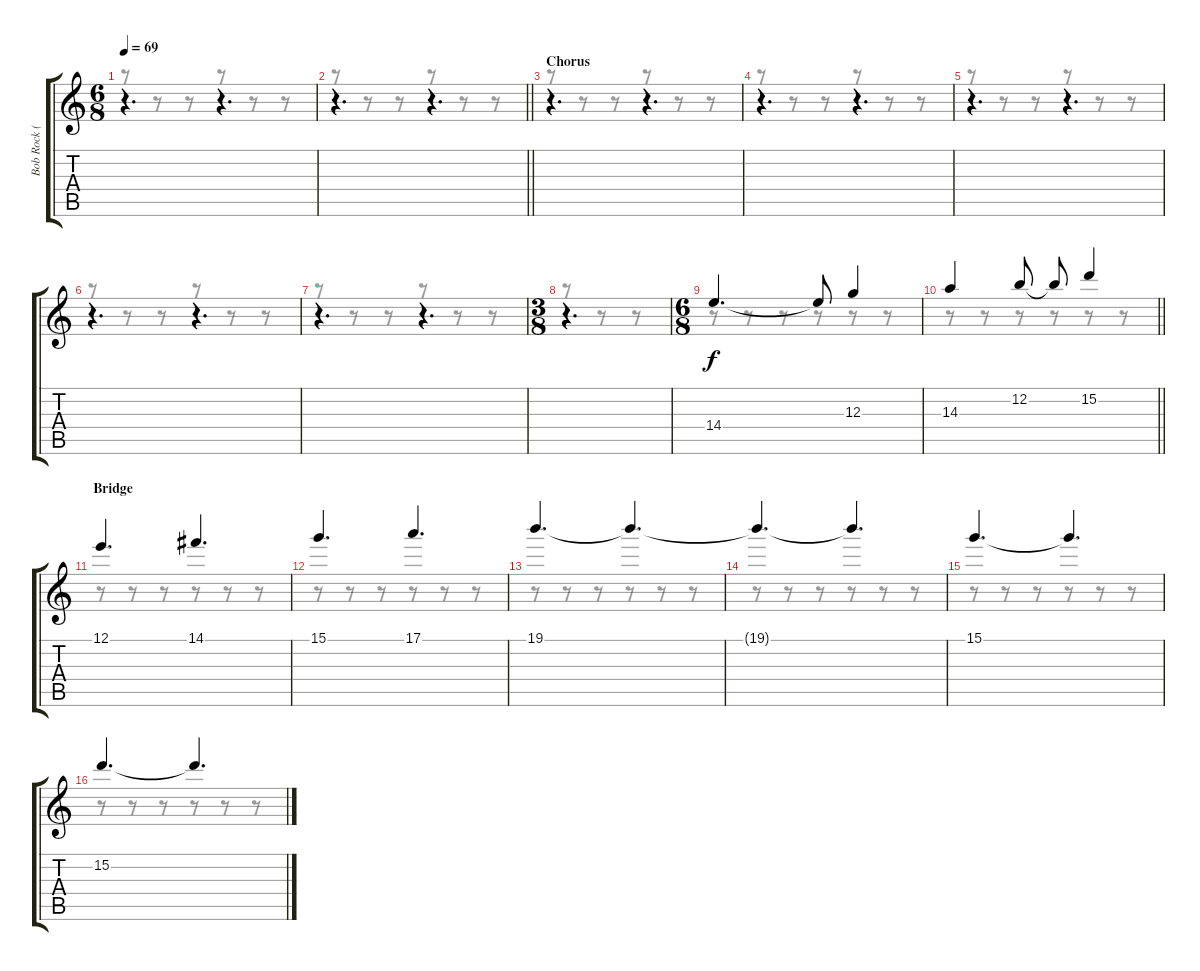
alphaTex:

\track ("Bob Rock (Fills)" "Bob Rock (") {instrument distortionguitar}
\staff {score tabs}
\tuning (E4 B3 G3 D3 A2 E2) {hide}
\voice
\ts (6 8)
\tempo 69
\clef g2
\ks c
r.4{d dy f} r.4{d} |
\barLineRight lightlight
r.4{d} r.4{d} |
\section ("" "Chorus")
r.4{d} r.4{d} |
r.4{d} r.4{d} |
r.4{d} r.4{d} |
r.4{d} r.4{d} |
r.4{d} r.4{d} |
\ts (3 8)
r.4{d} |
\ts (6 8)
14.4.4{d} 14.4{t}.8 12.3.4 |
\barLineRight lightlight
14.3.4 12.2.8 12.2{t}.8 15.2.4 |
\section ("" "Bridge")
12.1.4{d} 14.1.4{d} |
15.1.4{d} 17.1.4{d} |
19.1.4{d} 19.1{t}.4{d} |
19.1{t}.4{d} 19.1{t}.4{d} |
15.1.4{d} 15.1{t}.4{d} |
15.2.4{d} 15.2{t}.4{d}
\voice
\clef g2
\ottava regular
\simile none
\ks c
r.8{dy f} r.8 r.8 r.8 r.8 r.8 |
\barLineRight lightlight
r.8 r.8 r.8 r.8 r.8 r.8 |
r.8 r.8 r.8 r.8 r.8 r.8 |
r.8 r.8 r.8 r.8 r.8 r.8 |
r.8 r.8 r.8 r.8 r.8 r.8 |
r.8 r.8 r.8 r.8 r.8 r.8 |
r.8 r.8 r.8 r.8 r.8 r.8 |
r.8 r.8 r.8 |
r.8 r.8 r.8 r.8 r.8 r.8 |
\barLineRight lightlight
r.8 r.8 r.8 r.8 r.8 r.8 |
r.8 r.8 r.8 r.8 r.8 r.8 |
r.8 r.8 r.8 r.8 r.8 r.8 |
r.8 r.8 r.8 r.8 r.8 r.8 |
r.8 r.8 r.8 r.8 r.8 r.8 |
r.8 r.8 r.8 r.8 r.8 r.8 |
r.8 r.8 r.8 r.8 r.8 r.8
